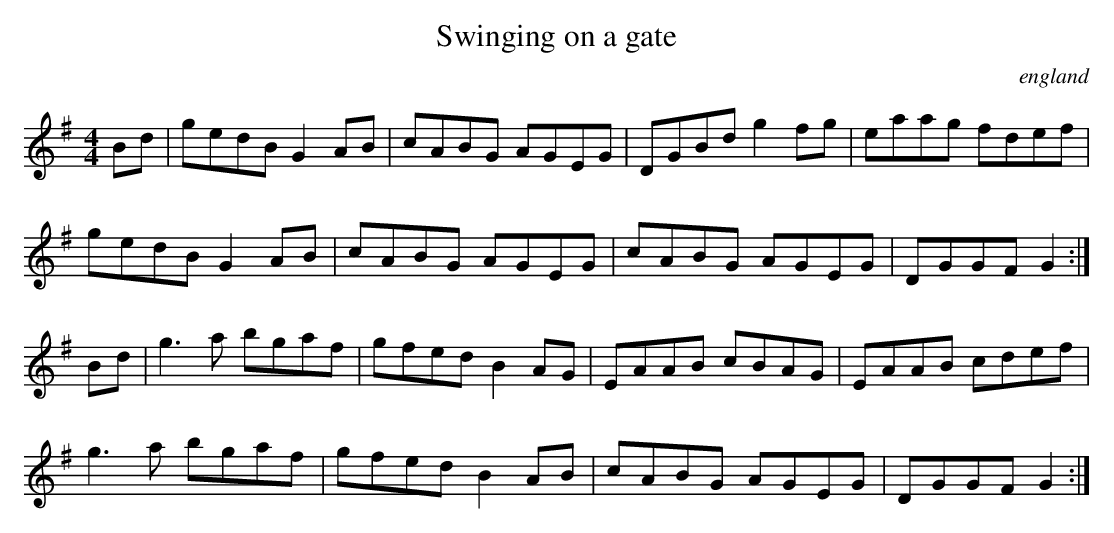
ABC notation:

X:1
T:Swinging on a gate
O:england
M:4/4
L:1/8
K:G
Bd|gedB G2AB|cABG AGEG|DGBd g2fg|eaag fdef|
gedB G2AB|cABG AGEG|cABG AGEG|DGGF G2:|
Bd|g3a bgaf|gfed B2AG|EAAB cBAG|EAAB cdef|
g3a bgaf|gfed B2AB|cABG AGEG|DGGF G2:|
